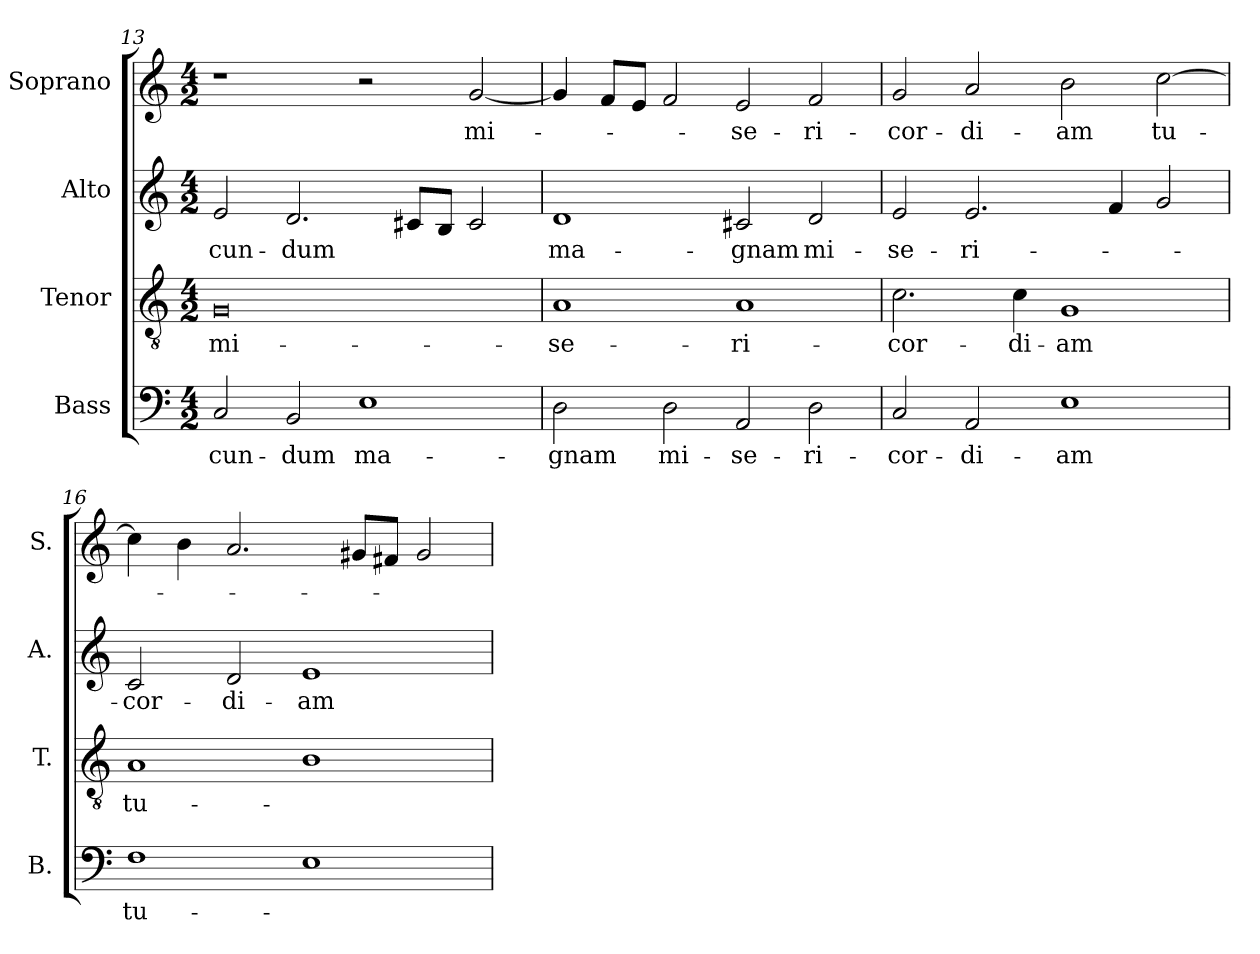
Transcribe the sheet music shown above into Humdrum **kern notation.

**kern	**text	**kern	**text	**kern	**text	**kern	**text
*part4	*part4	*part3	*part3	*part2	*part2	*part1	*part1
*staff4	*staff4	*staff3	*staff3	*staff2	*staff2	*staff1	*staff1
*I"Bass	*	*I"Tenor	*	*I"Alto	*	*I"Soprano	*
*I'B.	*	*I'T.	*	*I'A.	*	*I'S.	*
!!LO:LB:g=z
*clefF4	*	*clefGv2	*	*clefG2	*	*clefG2	*
*	*	*ITrd7c12	*	*	*	*	*
*k[]	*	*k[]	*	*k[]	*	*k[]	*
*C:	*	*C:	*	*C:	*	*C:	*
*M4/2	*	*M4/2	*	*M4/2	*	*M4/2	*
=13	=13	=13	=13	=13	=13	=13	=13
!	!LO:LY:b:color=#000000	!	!	!	!	!	!
!	!	!	!LO:LY:b:color=#000000	!	!	!	!
!	!	!	!	!	!LO:LY:b:color=#000000	!	!
2Ci/	-cun-	0GGi	mi-	2ei/	-cun-	1r	.
!	!LO:LY:b:color=#000000	!	!	!	!	!	!
!	!	!	!	!	!LO:LY:b:color=#000000	!	!
2BBi/	-dum	.	.	2.di/	-dum	.	.
!	!LO:LY:b:color=#000000	!	!	!	!	!	!
1Ei	ma-	.	.	.	.	2r	.
.	.	.	.	8c#Xi/L	.	.	.
.	.	.	.	8Bi/J	.	.	.
!	!	!	!	!	!	!	!LO:LY:b:color=#000000
.	.	.	.	2c#i/	.	[2gi/	mi-
=14	=14	=14	=14	=14	=14	=14	=14
!	!LO:LY:b:color=#000000	!	!	!	!	!	!
!	!	!	!LO:LY:b:color=#000000	!	!	!	!
!	!	!	!	!	!LO:LY:b:color=#000000	!	!
2Di\	-gnam	1AAi	-se-	1di	ma-	4gi/]	.
.	.	.	.	.	.	8fi/L	.
.	.	.	.	.	.	8ei/J	.
!	!LO:LY:b:color=#000000	!	!	!	!	!	!
2Di\	mi-	.	.	.	.	2fi/	.
!	!LO:LY:b:color=#000000	!	!	!	!	!	!
!	!	!	!LO:LY:b:color=#000000	!	!	!	!
!	!	!	!	!	!LO:LY:b:color=#000000	!	!
!	!	!	!	!	!	!	!LO:LY:b:color=#000000
2AAi/	-se-	1AAi	-ri-	2c#Xi/	-gnam	2ei/	-se-
!	!LO:LY:b:color=#000000	!	!	!	!	!	!
!	!	!	!	!	!LO:LY:b:color=#000000	!	!
!	!	!	!	!	!	!	!LO:LY:b:color=#000000
2Di\	-ri-	.	.	2di/	mi-	2fi/	-ri-
=15	=15	=15	=15	=15	=15	=15	=15
!	!LO:LY:b:color=#000000	!	!	!	!	!	!
!	!	!	!LO:LY:b:color=#000000	!	!	!	!
!	!	!	!	!	!LO:LY:b:color=#000000	!	!
!	!	!	!	!	!	!	!LO:LY:b:color=#000000
2Ci/	-cor-	2.Ci\	-cor-	2ei/	-se-	2gi/	-cor-
!	!LO:LY:b:color=#000000	!	!	!	!	!	!
!	!	!	!	!	!LO:LY:b:color=#000000	!	!
!	!	!	!	!	!	!	!LO:LY:b:color=#000000
2AAi/	-di-	.	.	2.ei/	-ri-	2ai/	-di-
!	!	!	!LO:LY:b:color=#000000	!	!	!	!
.	.	4Ci\	-di-	.	.	.	.
!	!LO:LY:b:color=#000000	!	!	!	!	!	!
!	!	!	!LO:LY:b:color=#000000	!	!	!	!
!	!	!	!	!	!	!	!LO:LY:b:color=#000000
1Ei	-am	1GGi	-am	.	.	2bi\	-am
.	.	.	.	4fi/	.	.	.
!	!	!	!	!	!	!	!LO:LY:b:color=#000000
.	.	.	.	2gi/	.	[2cci\	tu-
=16	=16	=16	=16	=16	=16	=16	=16
!	!LO:LY:b:color=#000000	!	!	!	!	!	!
!	!	!	!LO:LY:b:color=#000000	!	!	!	!
!	!	!	!	!	!LO:LY:b:color=#000000	!	!
1Fi	tu-	1AAi	tu-	2ci/	-cor-	4cci\]	.
.	.	.	.	.	.	4bi\	.
!	!	!	!	!	!LO:LY:b:color=#000000	!	!
.	.	.	.	2di/	-di-	2.ai/	.
!	!	!	!	!	!LO:LY:b:color=#000000	!	!
1Ei	.	1BBi	.	1ei	-am	.	.
.	.	.	.	.	.	8g#Xi/L	.
.	.	.	.	.	.	8f#Xi/J	.
.	.	.	.	.	.	2g#i/	.
=	=	=	=	=	=	=	=
*-	*-	*-	*-	*-	*-	*-	*-
